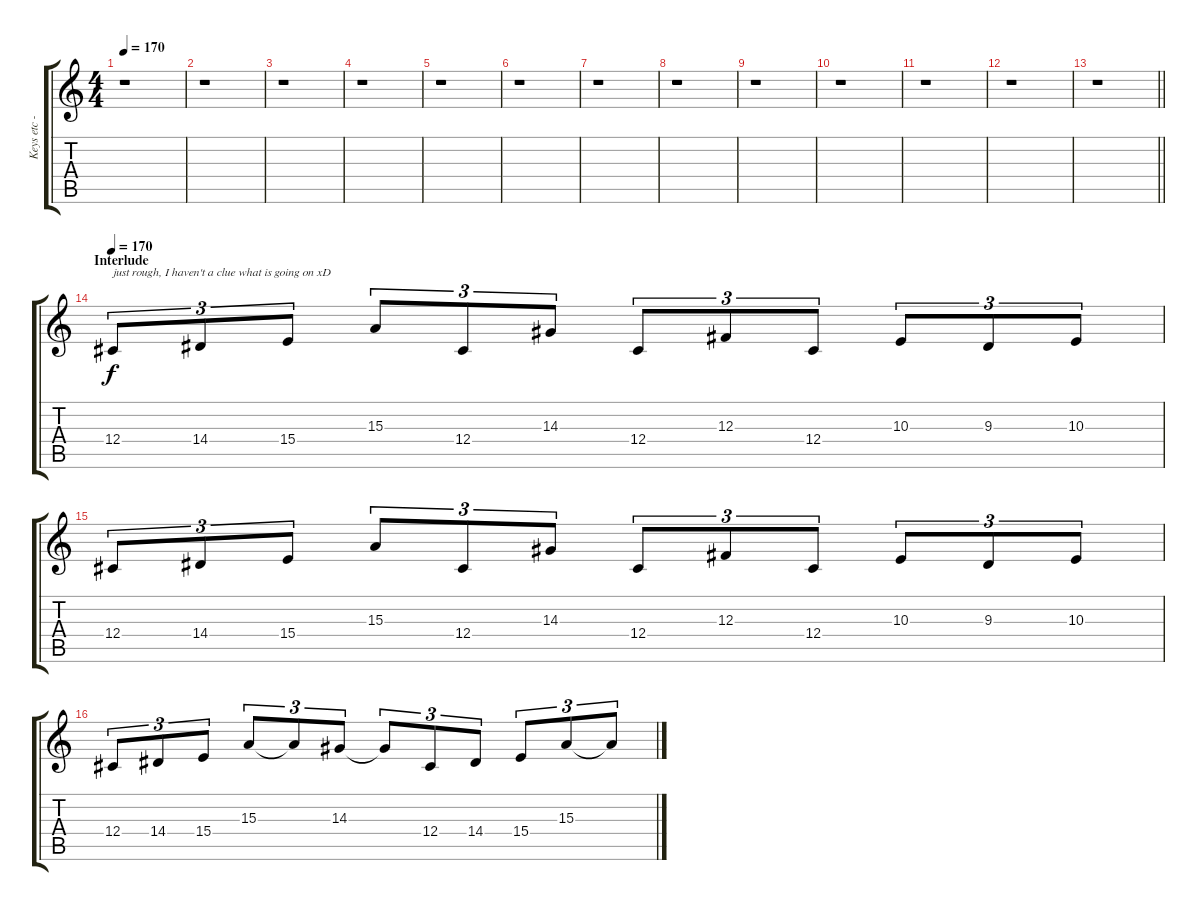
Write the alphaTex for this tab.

\track ("Keys etc - Miro" "Keys etc -") {instrument pad1newage}
\staff {score tabs}
\tuning (Eb4 Bb3 Gb3 Db3 Ab2 Eb2) {hide}
\ts (4 4)
\tempo 170
\clef g2
\ks c
r.1{dy f} |
r.1 |
r.1 |
r.1 |
r.1 |
r.1 |
r.1 |
r.1 |
r.1 |
r.1 |
r.1 |
r.1 |
\barLineRight lightlight
r.1 |
\section ("" "Interlude")
\tempo 170
12.4.8{tu (3 2) txt "just rough, I haven't a clue what is going on xD" volume 7 instrument pad1newage} 14.4.8{tu (3 2)} 15.4.8{tu (3 2)} 15.3.8{tu (3 2)} 12.4.8{tu (3 2)} 14.3.8{tu (3 2)} 12.4.8{tu (3 2)} 12.3.8{tu (3 2)} 12.4.8{tu (3 2)} 10.3.8{tu (3 2)} 9.3.8{tu (3 2)} 10.3.8{tu (3 2)} |
12.4.8{tu (3 2)} 14.4.8{tu (3 2)} 15.4.8{tu (3 2)} 15.3.8{tu (3 2)} 12.4.8{tu (3 2)} 14.3.8{tu (3 2)} 12.4.8{tu (3 2)} 12.3.8{tu (3 2)} 12.4.8{tu (3 2)} 10.3.8{tu (3 2)} 9.3.8{tu (3 2)} 10.3.8{tu (3 2)} |
12.4.8{tu (3 2)} 14.4.8{tu (3 2)} 15.4.8{tu (3 2)} 15.3.8{tu (3 2)} 15.3{t}.8{tu (3 2)} 14.3.8{tu (3 2)} 14.3{t}.8{tu (3 2)} 12.4.8{tu (3 2)} 14.4.8{tu (3 2)} 15.4.8{tu (3 2)} 15.3.8{tu (3 2)} 15.3{t}.8{tu (3 2)}
